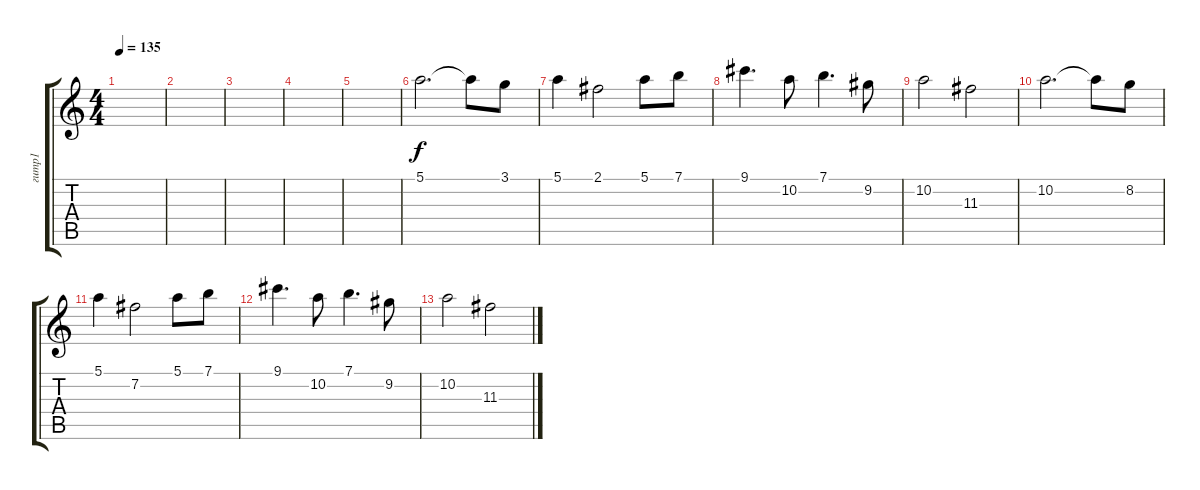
\track ("гитр1" "гитр1") {instrument overdrivenguitar}
\staff {score tabs}
\tuning (E4 B3 G3 D3 A2 E2) {hide}
\ts (4 4)
\tempo 135
\clef g2
\ks c
|
|
|
|
|
5.1.2{d} 5.1{t}.8 3.1.8 |
5.1.4 2.1.2 5.1.8 7.1.8 |
9.1.4{d} 10.2.8 7.1.4{d} 9.2.8 |
10.2.2 11.3.2 |
10.2.2{d} 10.2{t}.8 8.2.8 |
5.1.4 7.2.2 5.1.8 7.1.8 |
9.1.4{d} 10.2.8 7.1.4{d} 9.2.8 |
10.2.2 11.3.2
